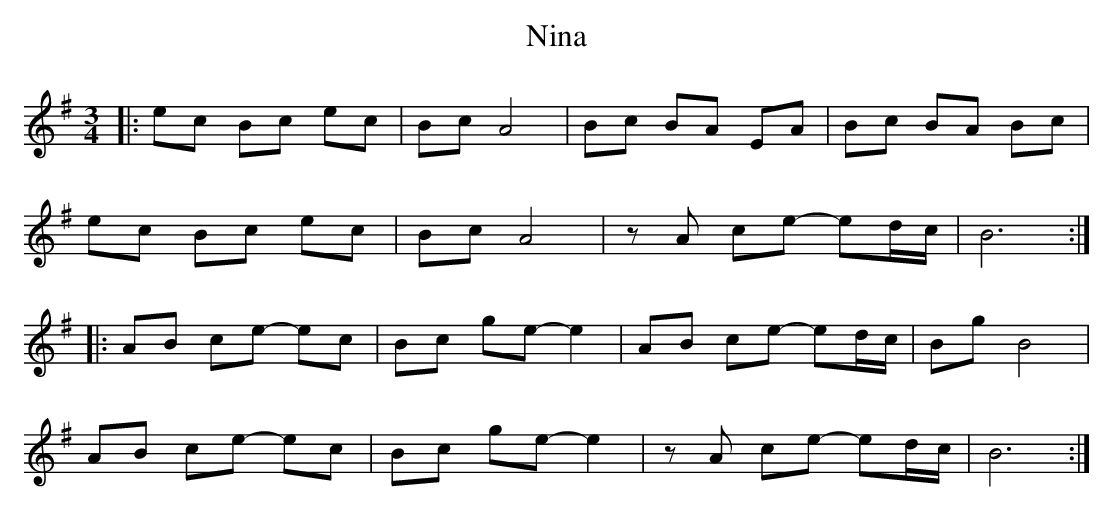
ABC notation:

X:1
T: Nina
M: 3/4
L: 1/8
K: Ador
|:ec Bc ec|Bc A4|Bc BA EA|Bc BA Bc|
ec Bc ec|Bc A4|zA ce- ed/c/|B6:|
|:AB ce- ec|Bc ge- e2|AB ce- ed/c/|Bg B4|
AB ce- ec|Bc ge- e2|zA ce- ed/c/|B6:|
